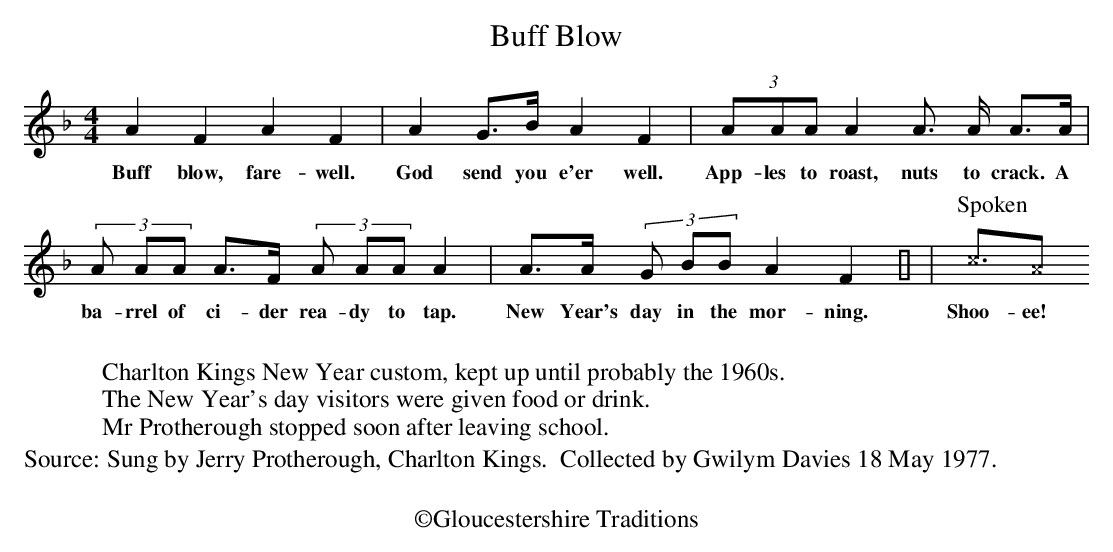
X:1
T: Buff Blow
M: 4/4
L:  1/4
K: F
AFAF|AG/>B/AF|(3 A/A/A/  A A/> A/ A/>A/|
w:Buff blow, fare-well.  God send you e'er well. App-les to roast, nuts to crack.  A
(3 A/ A/A/ A/>F/ (3A/ A/A/ A|A/>A/ (3G/ B/B/AF|[K: clef=P][P:Spoken]^c/>^A
w:ba-rrel of ci-der rea-dy to tap.  New Year's day in the mor-ning.  Shoo-ee!
W:
W: Charlton Kings New Year custom, kept up until probably the 1960s.
W:The New Year's day visitors were given food or drink.
W:  Mr Protherough stopped soon after leaving school.
